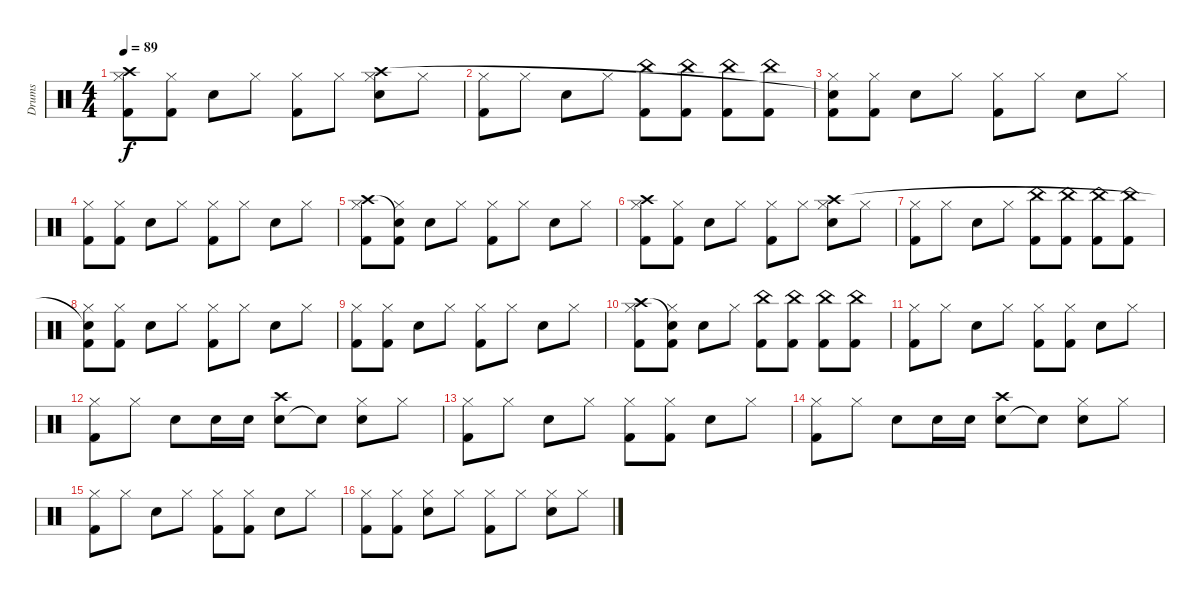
\track ("Drums" "Drums") {instrument percussion}
\staff {score}
\articulation defaults
\ts (4 4)
\tempo 89
\clef neutral
\ks c
("Kick (hit) 2" "Hi-Hat (closed)" "Crash high (hit)").8{dy f} ("Kick (hit) 2" "Hi-Hat (closed)").8 "Snare (hit) 2".8 "Hi-Hat (closed)".8 ("Kick (hit) 2" "Hi-Hat (closed)").8 "Hi-Hat (closed)".8 ("Snare (hit) 2" "Hi-Hat (closed)" "Crash high (hit)").8 "Hi-Hat (closed)".8 |
("Kick (hit) 2" "Hi-Hat (closed)").8 "Hi-Hat (closed)".8 "Snare (hit) 2".8 "Hi-Hat (closed)".8 ("Kick (hit) 2" "China (hit)").8 ("Kick (hit) 2" "China (hit)").8 ("Kick (hit) 2" "China (hit)").8 ("Kick (hit) 2" "China (hit)").8 |
("Kick (hit) 2" "Hi-Hat (closed)" "Snare (hit)"{t}).8 ("Kick (hit) 2" "Hi-Hat (closed)").8 "Snare (hit) 2".8 "Hi-Hat (closed)".8 ("Kick (hit) 2" "Hi-Hat (closed)").8 "Hi-Hat (closed)".8 "Snare (hit) 2".8 "Hi-Hat (closed)".8 |
("Kick (hit) 2" "Hi-Hat (closed)").8 ("Kick (hit) 2" "Hi-Hat (closed)").8 "Snare (hit) 2".8 "Hi-Hat (closed)".8 ("Kick (hit) 2" "Hi-Hat (closed)").8 "Hi-Hat (closed)".8 "Snare (hit) 2".8 "Hi-Hat (closed)".8 |
("Kick (hit) 2" "Hi-Hat (closed)" "Crash high (hit)").8 ("Kick (hit) 2" "Hi-Hat (closed)" "Snare (hit)"{t}).8 "Snare (hit) 2".8 "Hi-Hat (closed)".8 ("Kick (hit) 2" "Hi-Hat (closed)").8 "Hi-Hat (closed)".8 "Snare (hit) 2".8 "Hi-Hat (closed)".8 |
("Kick (hit) 2" "Hi-Hat (closed)" "Crash high (hit)").8 ("Kick (hit) 2" "Hi-Hat (closed)").8 "Snare (hit) 2".8 "Hi-Hat (closed)".8 ("Kick (hit) 2" "Hi-Hat (closed)").8 "Hi-Hat (closed)".8 ("Snare (hit) 2" "Hi-Hat (closed)" "Crash high (hit)").8 "Hi-Hat (closed)".8 |
("Kick (hit) 2" "Hi-Hat (closed)").8 "Hi-Hat (closed)".8 "Snare (hit) 2".8 "Hi-Hat (closed)".8 ("Kick (hit) 2" "China (hit)").8 ("Kick (hit) 2" "China (hit)").8 ("Kick (hit) 2" "China (hit)").8 ("Kick (hit) 2" "China (hit)").8 |
("Kick (hit) 2" "Hi-Hat (closed)" "Snare (hit)"{t}).8 ("Kick (hit) 2" "Hi-Hat (closed)").8 "Snare (hit) 2".8 "Hi-Hat (closed)".8 ("Kick (hit) 2" "Hi-Hat (closed)").8 "Hi-Hat (closed)".8 "Snare (hit) 2".8 "Hi-Hat (closed)".8 |
("Kick (hit) 2" "Hi-Hat (closed)").8 ("Kick (hit) 2" "Hi-Hat (closed)").8 "Snare (hit) 2".8 "Hi-Hat (closed)".8 ("Kick (hit) 2" "Hi-Hat (closed)").8 "Hi-Hat (closed)".8 "Snare (hit) 2".8 "Hi-Hat (closed)".8 |
("Kick (hit) 2" "Hi-Hat (closed)" "Crash high (hit)").8 ("Kick (hit) 2" "Hi-Hat (closed)" "Snare (hit)"{t}).8 "Snare (hit) 2".8 "Hi-Hat (closed)".8 ("Kick (hit) 2" "China (hit)").8 ("Kick (hit) 2" "China (hit)").8 ("Kick (hit) 2" "China (hit)").8 ("Kick (hit) 2" "China (hit)").8 |
("Kick (hit) 2" "Hi-Hat (closed)").8 "Hi-Hat (closed)".8 "Snare (hit) 2".8 "Hi-Hat (closed)".8 ("Kick (hit) 2" "Hi-Hat (closed)").8 ("Kick (hit) 2" "Hi-Hat (closed)").8 "Snare (hit) 2".8 "Hi-Hat (closed)".8 |
("Kick (hit) 2" "Hi-Hat (closed)").8 "Hi-Hat (closed)".8 "Snare (hit) 2".8 "Snare (hit) 2".16 "Snare (hit) 2".16 ("Snare (hit) 2" "Crash high (hit)").8 "Snare (hit)"{t}.8 ("Snare (hit) 2" "Hi-Hat (closed)").8 "Hi-Hat (closed)".8 |
("Kick (hit) 2" "Hi-Hat (closed)").8 "Hi-Hat (closed)".8 "Snare (hit) 2".8 "Hi-Hat (closed)".8 ("Kick (hit) 2" "Hi-Hat (closed)").8 ("Kick (hit) 2" "Hi-Hat (closed)").8 "Snare (hit) 2".8 "Hi-Hat (closed)".8 |
("Kick (hit) 2" "Hi-Hat (closed)").8 "Hi-Hat (closed)".8 "Snare (hit) 2".8 "Snare (hit) 2".16 "Snare (hit) 2".16 ("Snare (hit) 2" "Crash high (hit)").8 "Snare (hit)"{t}.8 ("Snare (hit) 2" "Hi-Hat (closed)").8 "Hi-Hat (closed)".8 |
("Kick (hit) 2" "Hi-Hat (closed)").8 "Hi-Hat (closed)".8 "Snare (hit) 2".8 "Hi-Hat (closed)".8 ("Kick (hit) 2" "Hi-Hat (closed)").8 ("Kick (hit) 2" "Hi-Hat (closed)").8 "Snare (hit) 2".8 "Hi-Hat (closed)".8 |
("Kick (hit) 2" "Hi-Hat (closed)").8 ("Kick (hit) 2" "Hi-Hat (closed)").8 ("Snare (hit) 2" "Hi-Hat (closed)").8 "Hi-Hat (closed)".8 ("Kick (hit) 2" "Hi-Hat (closed)").8 "Hi-Hat (closed)".8 ("Snare (hit) 2" "Hi-Hat (closed)").8 "Hi-Hat (closed)".8
